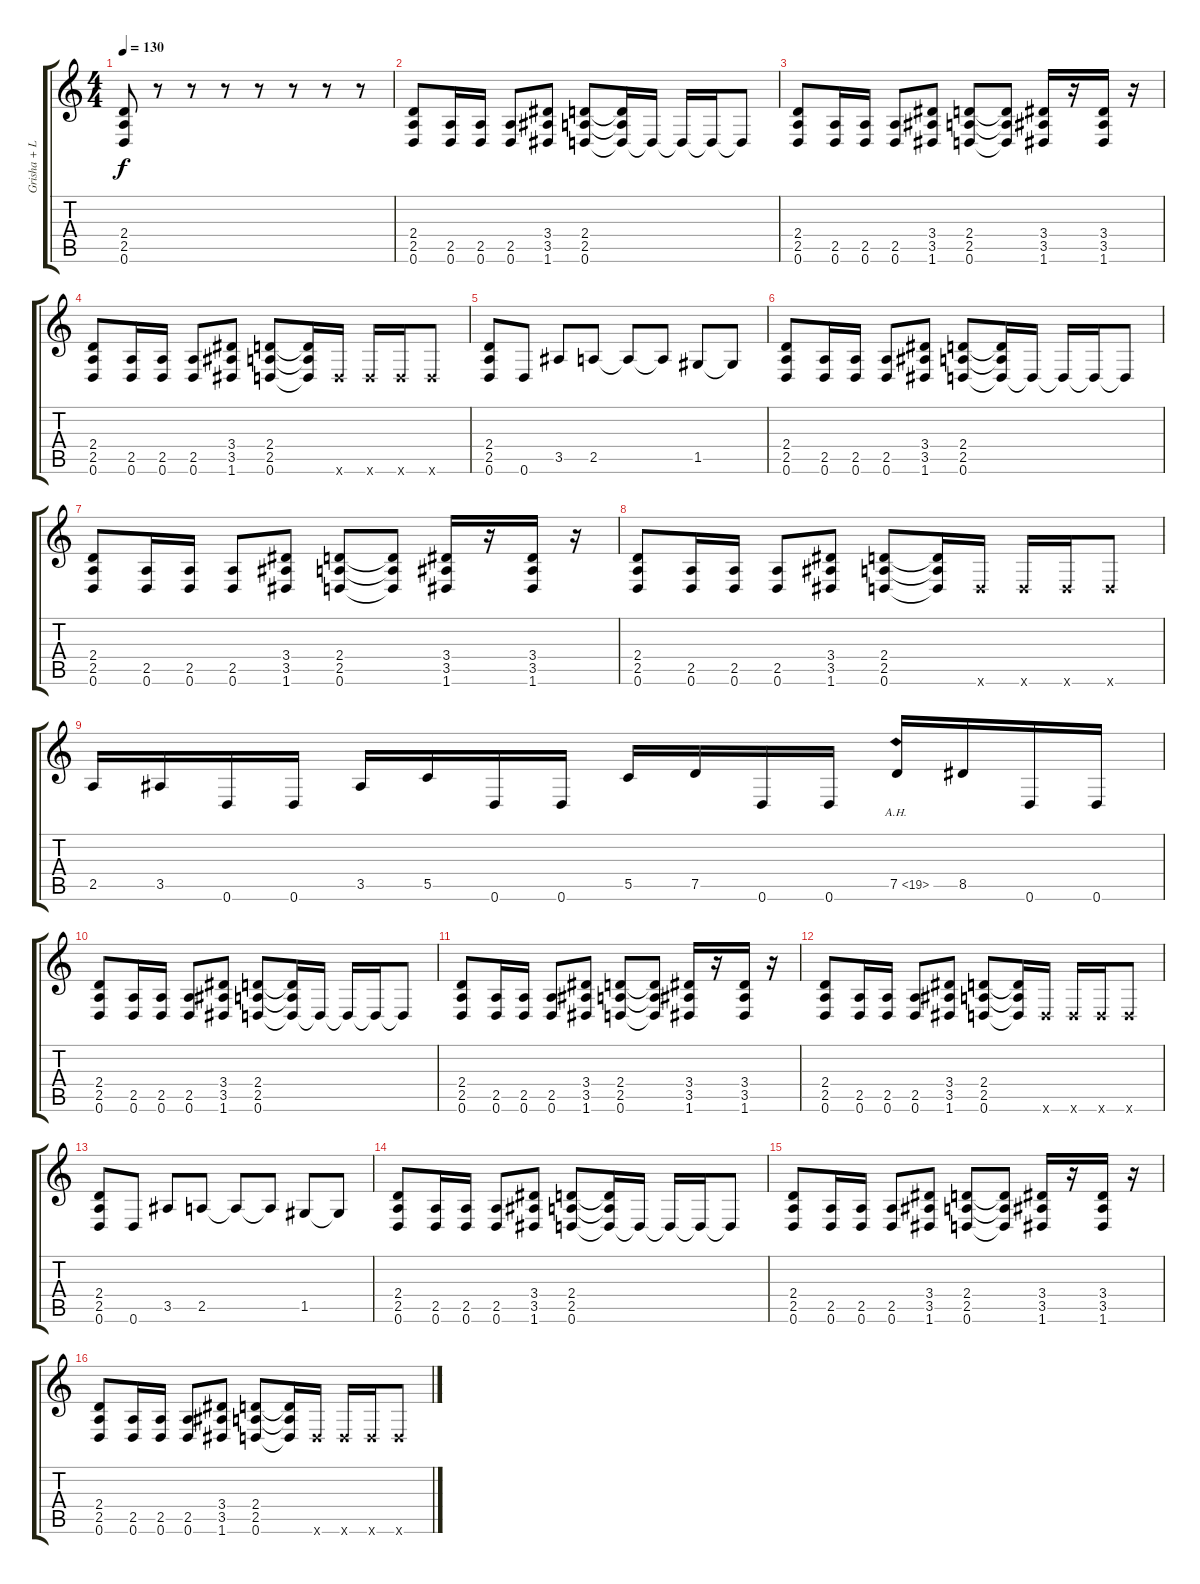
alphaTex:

\track ("Grisha + Lyric" "Grisha + L") {instrument distortionguitar}
\staff {score tabs}
\tuning (D4 A3 F3 C3 G2 D2) {hide}
\ts (4 4)
\tempo 130
\clef g2
\ks c
(2.4 2.5 0.6).8{dy f} r.8 r.8 r.8 r.8 r.8 r.8 r.8 |
(2.4 2.5 0.6).8 (2.5 0.6).16 (2.5 0.6).16 (2.5 0.6).8 (3.4 3.5 1.6).8 (2.4 2.5 0.6).8 (2.4{t} 2.5{t} 0.6{t}).16 0.6{t}.16 0.6{t}.16 0.6{t}.16 0.6{t}.8 |
(2.4 2.5 0.6).8 (2.5 0.6).16 (2.5 0.6).16 (2.5 0.6).8 (3.4 3.5 1.6).8 (2.4 2.5 0.6).8 (2.4{t} 2.5{t} 0.6{t}).8 (3.4 3.5 1.6).16 r.16 (3.4 3.5 1.6).16 r.16 |
(2.4 2.5 0.6).8 (2.5 0.6).16 (2.5 0.6).16 (2.5 0.6).8 (3.4 3.5 1.6).8 (2.4 2.5 0.6).8 (2.4{t} 2.5{t} 0.6{t}).16 0.6{x}.16 0.6{x}.16 0.6{x}.16 0.6{x}.8 |
(2.4 2.5 0.6).8 0.6.8 3.5.8 2.5.8 2.5{t}.8 2.5{t}.8 1.5.8 1.5{t}.8 |
(2.4 2.5 0.6).8 (2.5 0.6).16 (2.5 0.6).16 (2.5 0.6).8 (3.4 3.5 1.6).8 (2.4 2.5 0.6).8 (2.4{t} 2.5{t} 0.6{t}).16 0.6{t}.16 0.6{t}.16 0.6{t}.16 0.6{t}.8 |
(2.4 2.5 0.6).8 (2.5 0.6).16 (2.5 0.6).16 (2.5 0.6).8 (3.4 3.5 1.6).8 (2.4 2.5 0.6).8 (2.4{t} 2.5{t} 0.6{t}).8 (3.4 3.5 1.6).16 r.16 (3.4 3.5 1.6).16 r.16 |
(2.4 2.5 0.6).8 (2.5 0.6).16 (2.5 0.6).16 (2.5 0.6).8 (3.4 3.5 1.6).8 (2.4 2.5 0.6).8 (2.4{t} 2.5{t} 0.6{t}).16 0.6{x}.16 0.6{x}.16 0.6{x}.16 0.6{x}.8 |
2.5.16 3.5.16 0.6.16 0.6.16 3.5.16 5.5.16 0.6.16 0.6.16 5.5.16 7.5.16 0.6.16 0.6.16 7.5{ah 12}.16 8.5.16 0.6.16 0.6.16 |
(2.4 2.5 0.6).8 (2.5 0.6).16 (2.5 0.6).16 (2.5 0.6).8 (3.4 3.5 1.6).8 (2.4 2.5 0.6).8 (2.4{t} 2.5{t} 0.6{t}).16 0.6{t}.16 0.6{t}.16 0.6{t}.16 0.6{t}.8 |
(2.4 2.5 0.6).8 (2.5 0.6).16 (2.5 0.6).16 (2.5 0.6).8 (3.4 3.5 1.6).8 (2.4 2.5 0.6).8 (2.4{t} 2.5{t} 0.6{t}).8 (3.4 3.5 1.6).16 r.16 (3.4 3.5 1.6).16 r.16 |
(2.4 2.5 0.6).8 (2.5 0.6).16 (2.5 0.6).16 (2.5 0.6).8 (3.4 3.5 1.6).8 (2.4 2.5 0.6).8 (2.4{t} 2.5{t} 0.6{t}).16 0.6{x}.16 0.6{x}.16 0.6{x}.16 0.6{x}.8 |
(2.4 2.5 0.6).8 0.6.8 3.5.8 2.5.8 2.5{t}.8 2.5{t}.8 1.5.8 1.5{t}.8 |
(2.4 2.5 0.6).8 (2.5 0.6).16 (2.5 0.6).16 (2.5 0.6).8 (3.4 3.5 1.6).8 (2.4 2.5 0.6).8 (2.4{t} 2.5{t} 0.6{t}).16 0.6{t}.16 0.6{t}.16 0.6{t}.16 0.6{t}.8 |
(2.4 2.5 0.6).8 (2.5 0.6).16 (2.5 0.6).16 (2.5 0.6).8 (3.4 3.5 1.6).8 (2.4 2.5 0.6).8 (2.4{t} 2.5{t} 0.6{t}).8 (3.4 3.5 1.6).16 r.16 (3.4 3.5 1.6).16 r.16 |
(2.4 2.5 0.6).8 (2.5 0.6).16 (2.5 0.6).16 (2.5 0.6).8 (3.4 3.5 1.6).8 (2.4 2.5 0.6).8 (2.4{t} 2.5{t} 0.6{t}).16 0.6{x}.16 0.6{x}.16 0.6{x}.16 0.6{x}.8
